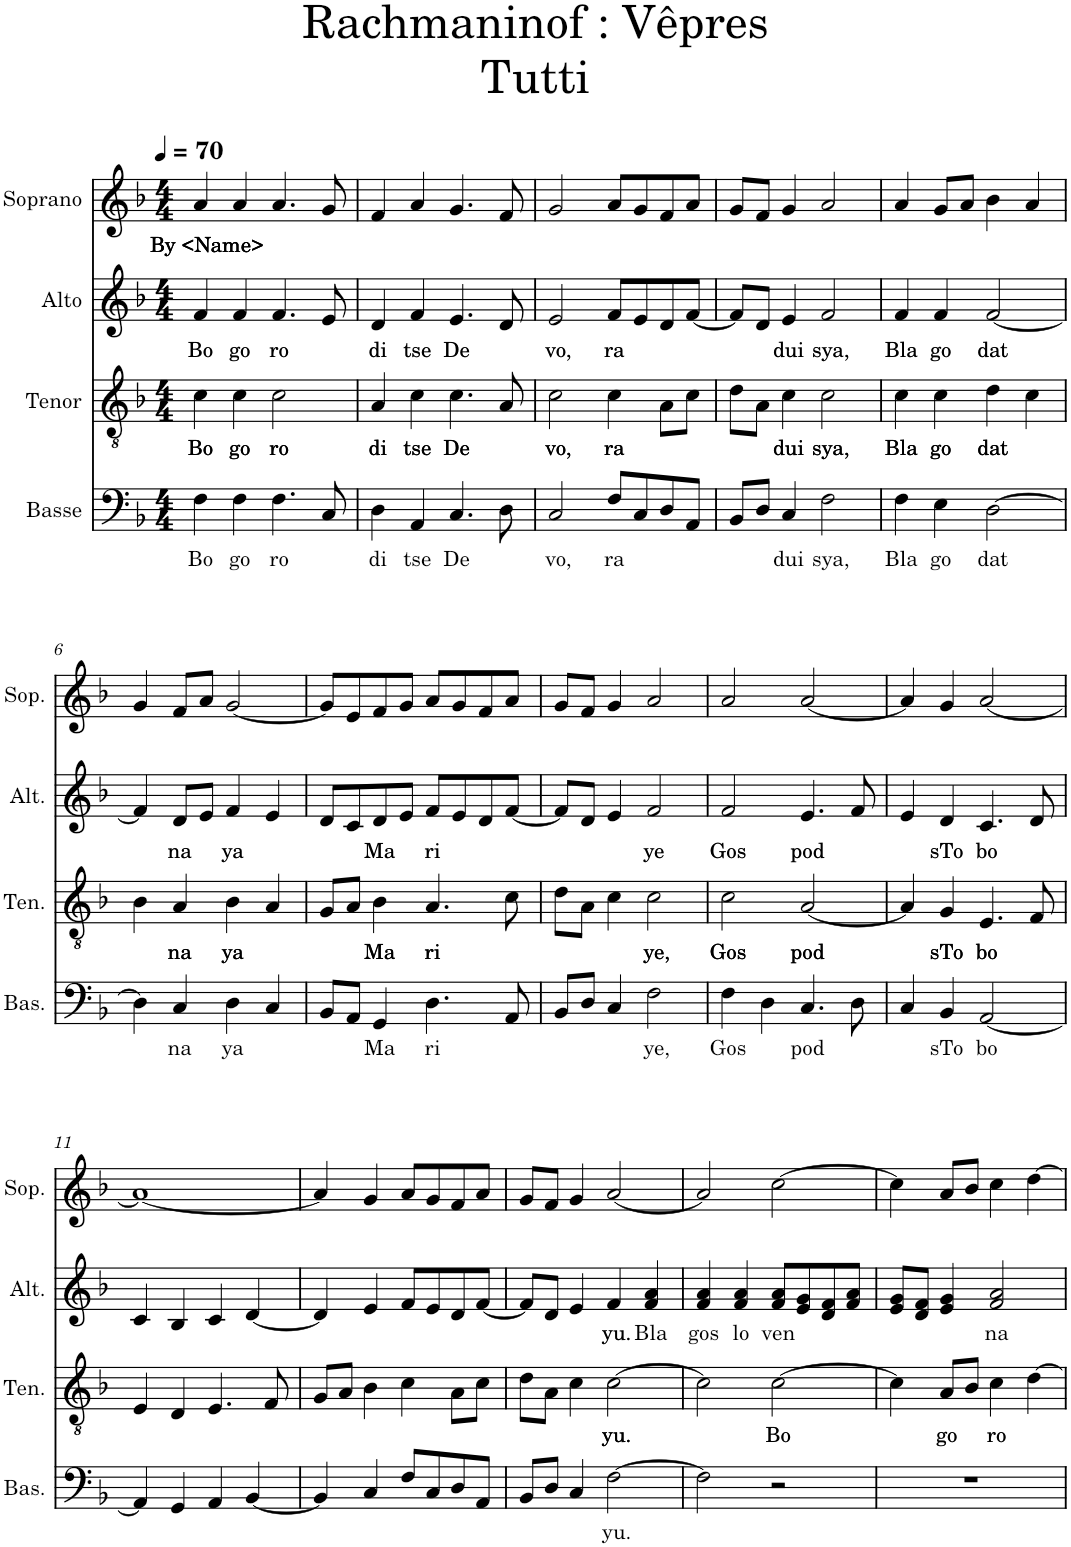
**kern	**text	**kern	**text	**kern	**text	**kern	**text
*part4	*part4	*part3	*part3	*part2	*part2	*part1	*part1
*staff4	*staff4	*staff3	*staff3	*staff2	*staff2	*staff1	*staff1
*I"Basse	*	*I"Tenor	*	*I"Alto	*	*I"Soprano	*
*I'Bas.	*	*I'Ten.	*	*I'Alt.	*	*I'Sop.	*
*clefF4	*	*clefGv2	*	*clefG2	*	*clefG2	*
*k[b-]	*	*k[b-]	*	*k[b-]	*	*k[b-]	*
*M4/4	*	*M4/4	*	*M4/4	*	*M4/4	*
*MM70	*	*MM70	*	*MM70	*	*MM70	*
=1	=1	=1	=1	=1	=1	=1	=1
!	!LO:LY:b	!	!LO:LY:b	!	!LO:LY:b	!	!LO:LY:b
4F\	Bo	4c\	Bo	4f/	Bo	4a/	By <Name>
!	!LO:LY:b	!	!LO:LY:b	!	!LO:LY:b	!	!
4F\	go	4c\	go	4f/	go	4a/	.
!	!LO:LY:b	!	!LO:LY:b	!	!LO:LY:b	!	!
4.F\	ro	2c\	ro	4.f/	ro	4.a/	.
8C/	.	.	.	8e/	.	8g/	.
=2	=2	=2	=2	=2	=2	=2	=2
!	!LO:LY:b	!	!LO:LY:b	!	!LO:LY:b	!	!
4D\	di	4A/	di	4d/	di	4f/	.
!	!LO:LY:b	!	!LO:LY:b	!	!LO:LY:b	!	!
4AA/	tse	4c\	tse	4f/	tse	4a/	.
!	!LO:LY:b	!	!LO:LY:b	!	!LO:LY:b	!	!
4.C/	De	4.c\	De	4.e/	De	4.g/	.
8D\	.	8A/	.	8d/	.	8f/	.
=3	=3	=3	=3	=3	=3	=3	=3
!	!LO:LY:b	!	!LO:LY:b	!	!LO:LY:b	!	!
2C/	vo,	2c\	vo,	2e/	vo,	2g/	.
!	!LO:LY:b	!	!LO:LY:b	!	!LO:LY:b	!	!
8F/L	ra	4c\	ra	8f/L	ra	8a/L	.
8C/	.	.	.	8e/	.	8g/	.
8D/	.	8A\L	.	8d/	.	8f/	.
8AA/J	.	8c\J	.	[8f/J	.	8a/J	.
=4	=4	=4	=4	=4	=4	=4	=4
8BB-/L	.	8d\L	.	8f/L]	.	8g/L	.
8D/J	.	8A\J	.	8d/J	.	8f/J	.
!	!LO:LY:b	!	!LO:LY:b	!	!LO:LY:b	!	!
4C/	dui	4c\	dui	4e/	dui	4g/	.
!	!LO:LY:b	!	!LO:LY:b	!	!LO:LY:b	!	!
2F\	sya,	2c\	sya,	2f/	sya,	2a/	.
=5	=5	=5	=5	=5	=5	=5	=5
!	!LO:LY:b	!	!LO:LY:b	!	!LO:LY:b	!	!
4F\	Bla	4c\	Bla	4f/	Bla	4a/	.
!	!LO:LY:b	!	!LO:LY:b	!	!LO:LY:b	!	!
4E\	go	4c\	go	4f/	go	8g/L	.
.	.	.	.	.	.	8a/J	.
!	!LO:LY:b	!	!LO:LY:b	!	!LO:LY:b	!	!
[2D\	dat	4d\	dat	[2f/	dat	4b-\	.
.	.	4c\	.	.	.	4a/	.
!!LO:LB:g=z
=6	=6	=6	=6	=6	=6	=6	=6
4D\]	.	4B-\	.	4f/]	.	4g/	.
!	!LO:LY:b	!	!LO:LY:b	!	!LO:LY:b	!	!
4C/	na	4A/	na	8d/L	na	8f/L	.
.	.	.	.	8e/J	.	8a/J	.
!	!LO:LY:b	!	!LO:LY:b	!	!LO:LY:b	!	!
4D\	ya	4B-\	ya	4f/	ya	[2g/	.
4C/	.	4A/	.	4e/	.	.	.
=7	=7	=7	=7	=7	=7	=7	=7
8BB-/L	.	8G/L	.	8d/L	.	8g/L]	.
8AA/J	.	8A/J	.	8c/	.	8e/	.
!	!LO:LY:b	!	!LO:LY:b	!	!LO:LY:b	!	!
4GG/	Ma	4B-\	Ma	8d/	Ma	8f/	.
.	.	.	.	8e/J	.	8g/J	.
!	!LO:LY:b	!	!LO:LY:b	!	!LO:LY:b	!	!
4.D\	ri	4.A/	ri	8f/L	ri	8a/L	.
.	.	.	.	8e/	.	8g/	.
.	.	.	.	8d/	.	8f/	.
8AA/	.	8c\	.	[8f/J	.	8a/J	.
=8	=8	=8	=8	=8	=8	=8	=8
8BB-/L	.	8d\L	.	8f/L]	.	8g/L	.
8D/J	.	8A\J	.	8d/J	.	8f/J	.
4C/	.	4c\	.	4e/	.	4g/	.
!	!LO:LY:b	!	!LO:LY:b	!	!LO:LY:b	!	!
2F\	ye,	2c\	ye,	2f/	ye	2a/	.
=9	=9	=9	=9	=9	=9	=9	=9
!	!LO:LY:b	!	!LO:LY:b	!	!LO:LY:b	!	!
4F\	Gos	2c\	Gos	2f/	Gos	2a/	.
4D\	.	.	.	.	.	.	.
!	!LO:LY:b	!	!LO:LY:b	!	!LO:LY:b	!	!
4.C/	pod	[2A/	pod	4.e/	pod	[2a/	.
8D\	.	.	.	8f/	.	.	.
=10	=10	=10	=10	=10	=10	=10	=10
4C/	.	4A/]	.	4e/	.	4a/]	.
!	!LO:LY:b	!	!LO:LY:b	!	!LO:LY:b	!	!
4BB-/	sTo	4G/	sTo	4d/	sTo	4g/	.
!	!LO:LY:b	!	!LO:LY:b	!	!LO:LY:b	!	!
[2AA/	bo	4.E/	bo	4.c/	bo	[2a/	.
.	.	8F/	.	8d/	.	.	.
!!LO:LB:g=z
=11	=11	=11	=11	=11	=11	=11	=11
4AA/]	.	4E/	.	4c/	.	1a_	.
4GG/	.	4D/	.	4B-/	.	.	.
4AA/	.	4.E/	.	4c/	.	.	.
[4BB-/	.	.	.	[4d/	.	.	.
.	.	8F/	.	.	.	.	.
=12	=12	=12	=12	=12	=12	=12	=12
4BB-/]	.	8G/L	.	4d/]	.	4a/]	.
.	.	8A/J	.	.	.	.	.
4C/	.	4B-\	.	4e/	.	4g/	.
8F/L	.	4c\	.	8f/L	.	8a/L	.
8C/	.	.	.	8e/	.	8g/	.
8D/	.	8A\L	.	8d/	.	8f/	.
8AA/J	.	8c\J	.	[8f/J	.	8a/J	.
=13	=13	=13	=13	=13	=13	=13	=13
8BB-/L	.	8d\L	.	8f/L]	.	8g/L	.
8D/J	.	8A\J	.	8d/J	.	8f/J	.
4C/	.	4c\	.	4e/	.	4g/	.
!	!LO:LY:b	!	!LO:LY:b	!	!LO:LY:b	!	!
[2F\	yu.	[2c\	yu.	4f/	yu.	[2a/	.
!	!	!	!	!	!LO:LY:b	!	!
.	.	.	.	4f/ 4a/	Bla	.	.
=14	=14	=14	=14	=14	=14	=14	=14
!	!	!	!	!	!LO:LY:b	!	!
2F\]	.	2c\]	.	4f/ 4a/	gos	2a/]	.
!	!	!	!	!	!LO:LY:b	!	!
.	.	.	.	4f/ 4a/	lo	.	.
!	!	!	!LO:LY:b	!	!LO:LY:b	!	!
2r	.	[2c\	Bo	8f/ 8a/L	ven	[2cc\	.
.	.	.	.	8e/ 8g/	.	.	.
.	.	.	.	8d/ 8f/	.	.	.
.	.	.	.	8f/ 8a/J	.	.	.
=15	=15	=15	=15	=15	=15	=15	=15
1r	.	4c\]	.	8e/ 8g/L	.	4cc\]	.
.	.	.	.	8d/ 8f/J	.	.	.
!	!	!	!LO:LY:b	!	!	!	!
.	.	8A/L	go	4e/ 4g/	.	8a/L	.
.	.	8B-/J	.	.	.	8b-/J	.
!	!	!	!LO:LY:b	!	!LO:LY:b	!	!
.	.	4c\	ro	2f/ 2a/	na	4cc\	.
.	.	[4d\	.	.	.	[4dd\	.
=	=	=	=	=	=	=	=
*-	*-	*-	*-	*-	*-	*-	*-
